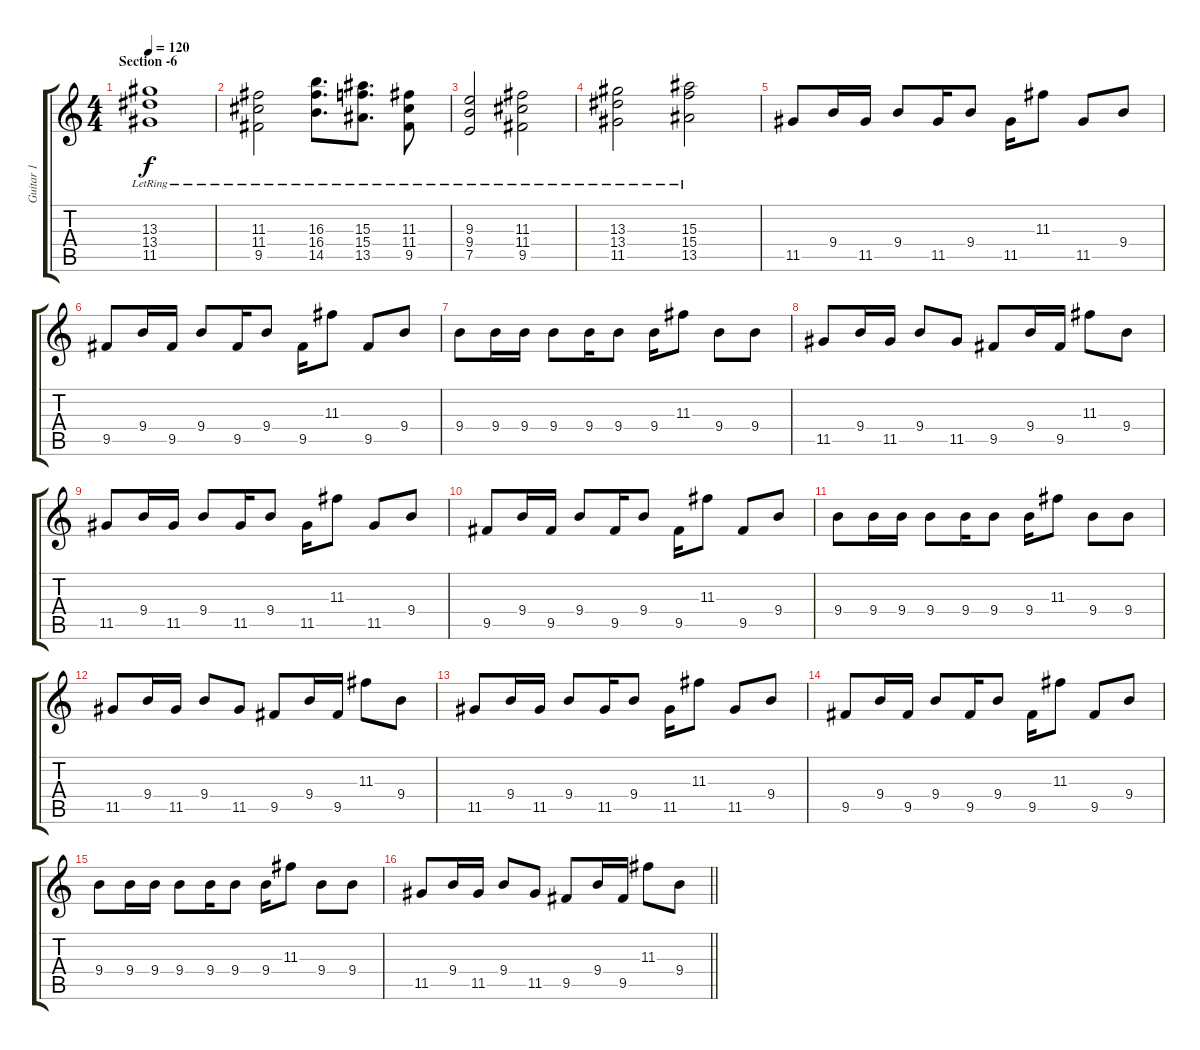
\track ("Guitar 1" "Guitar 1") {instrument distortionguitar}
\staff {score tabs}
\tuning (E4 B3 G3 D3 A2 E2) {hide}
\ts (4 4)
\section ("" "Section -6")
\tempo 120
\clef g2
\ks c
(13.3{lr} 13.4{lr} 11.5{lr}).1{dy f} |
(11.3{lr} 11.4{lr} 9.5{lr}).2 (16.3{lr} 16.4{lr} 14.5{lr}).8{d} (15.3{lr} 15.4{lr} 13.5{lr}).8{d} (11.3{lr} 11.4{lr} 9.5{lr}).8 |
(9.3{lr} 9.4{lr} 7.5{lr}).2 (11.3{lr} 11.4{lr} 9.5{lr}).2 |
(13.3{lr} 13.4{lr} 11.5{lr}).2 (15.3{lr} 15.4{lr} 13.5{lr}).2 |
11.5.8 9.4.16 11.5.16 9.4.8 11.5.16 9.4.8 11.5.16 11.3.8 11.5.8 9.4.8 |
9.5.8 9.4.16 9.5.16 9.4.8 9.5.16 9.4.8 9.5.16 11.3.8 9.5.8 9.4.8 |
9.4.8 9.4.16 9.4.16 9.4.8 9.4.16 9.4.8 9.4.16 11.3.8 9.4.8 9.4.8 |
11.5.8 9.4.16 11.5.16 9.4.8 11.5.8 9.5.8 9.4.16 9.5.16 11.3.8 9.4.8 |
11.5.8 9.4.16 11.5.16 9.4.8 11.5.16 9.4.8 11.5.16 11.3.8 11.5.8 9.4.8 |
9.5.8 9.4.16 9.5.16 9.4.8 9.5.16 9.4.8 9.5.16 11.3.8 9.5.8 9.4.8 |
9.4.8 9.4.16 9.4.16 9.4.8 9.4.16 9.4.8 9.4.16 11.3.8 9.4.8 9.4.8 |
11.5.8 9.4.16 11.5.16 9.4.8 11.5.8 9.5.8 9.4.16 9.5.16 11.3.8 9.4.8 |
11.5.8 9.4.16 11.5.16 9.4.8 11.5.16 9.4.8 11.5.16 11.3.8 11.5.8 9.4.8 |
9.5.8 9.4.16 9.5.16 9.4.8 9.5.16 9.4.8 9.5.16 11.3.8 9.5.8 9.4.8 |
9.4.8 9.4.16 9.4.16 9.4.8 9.4.16 9.4.8 9.4.16 11.3.8 9.4.8 9.4.8 |
\barLineRight lightlight
11.5.8 9.4.16 11.5.16 9.4.8 11.5.8 9.5.8 9.4.16 9.5.16 11.3.8 9.4.8
